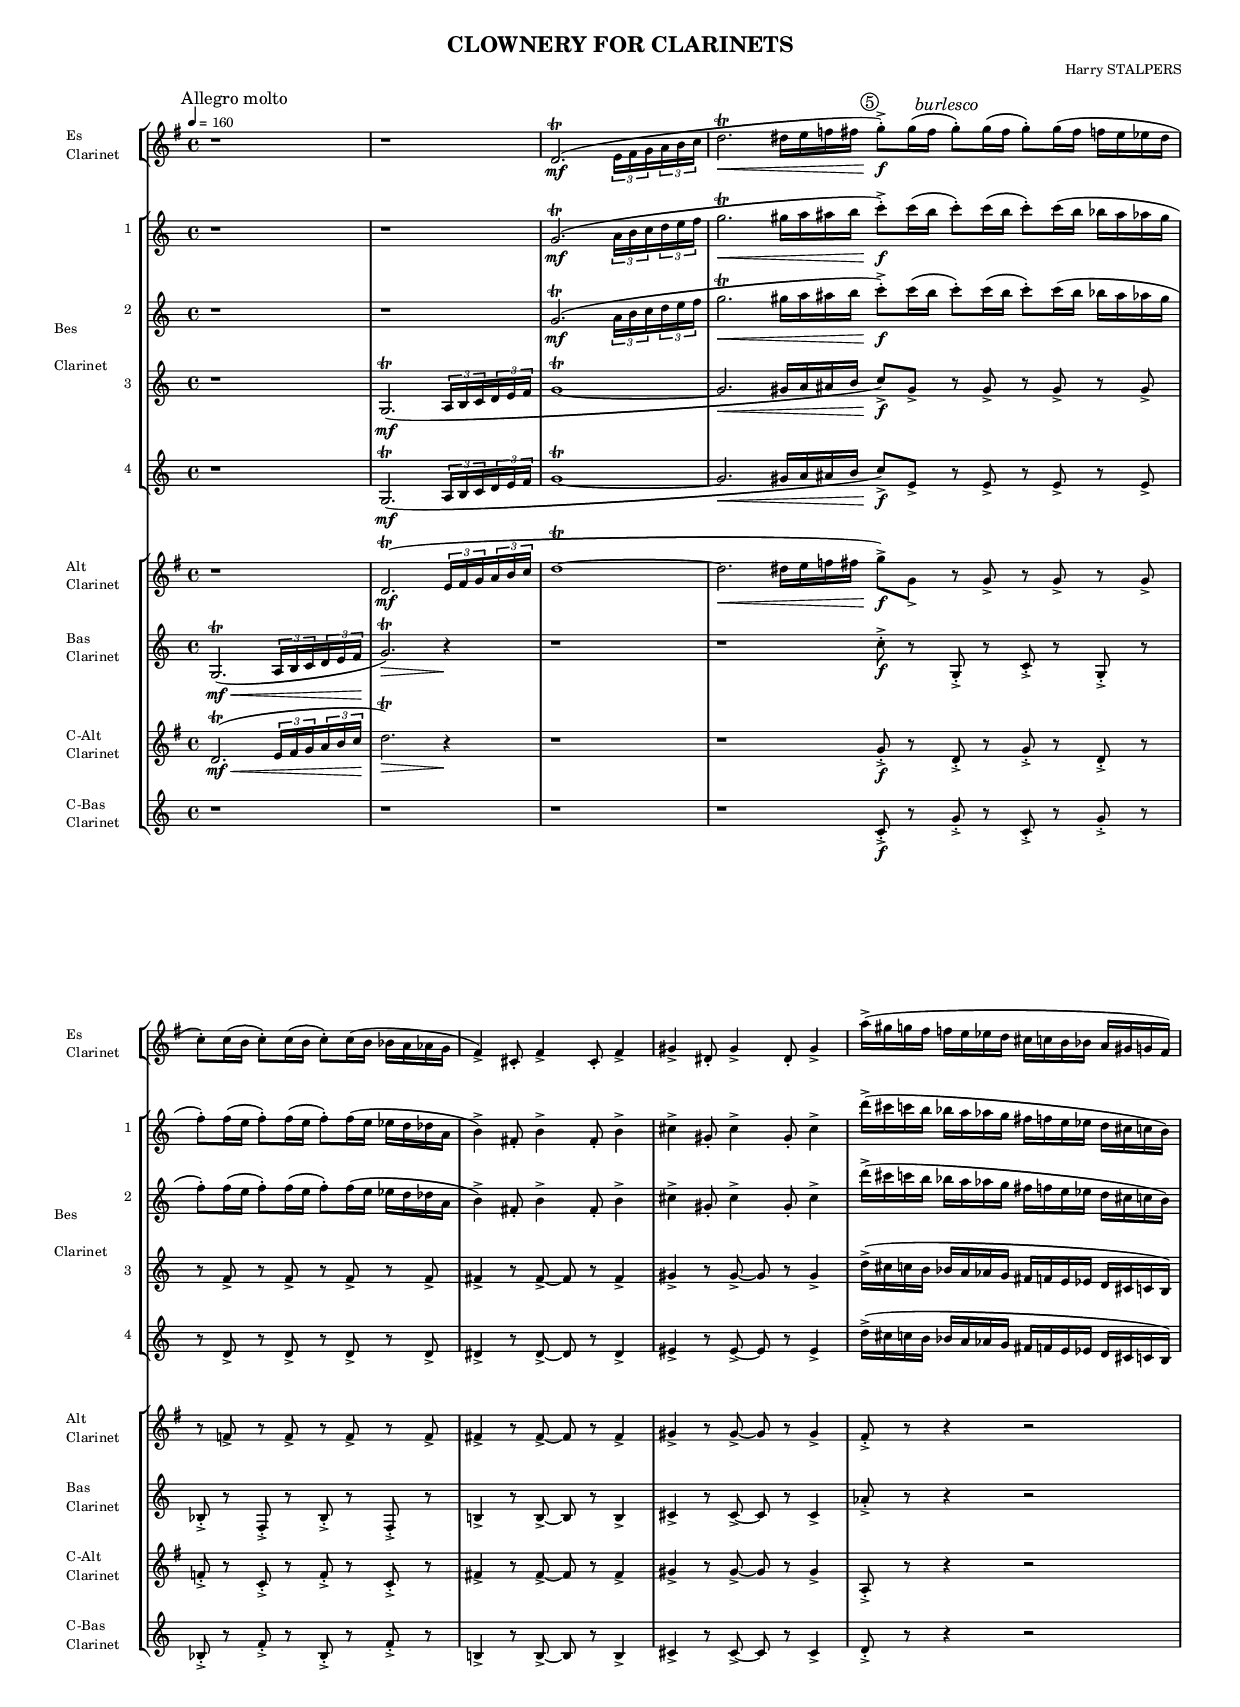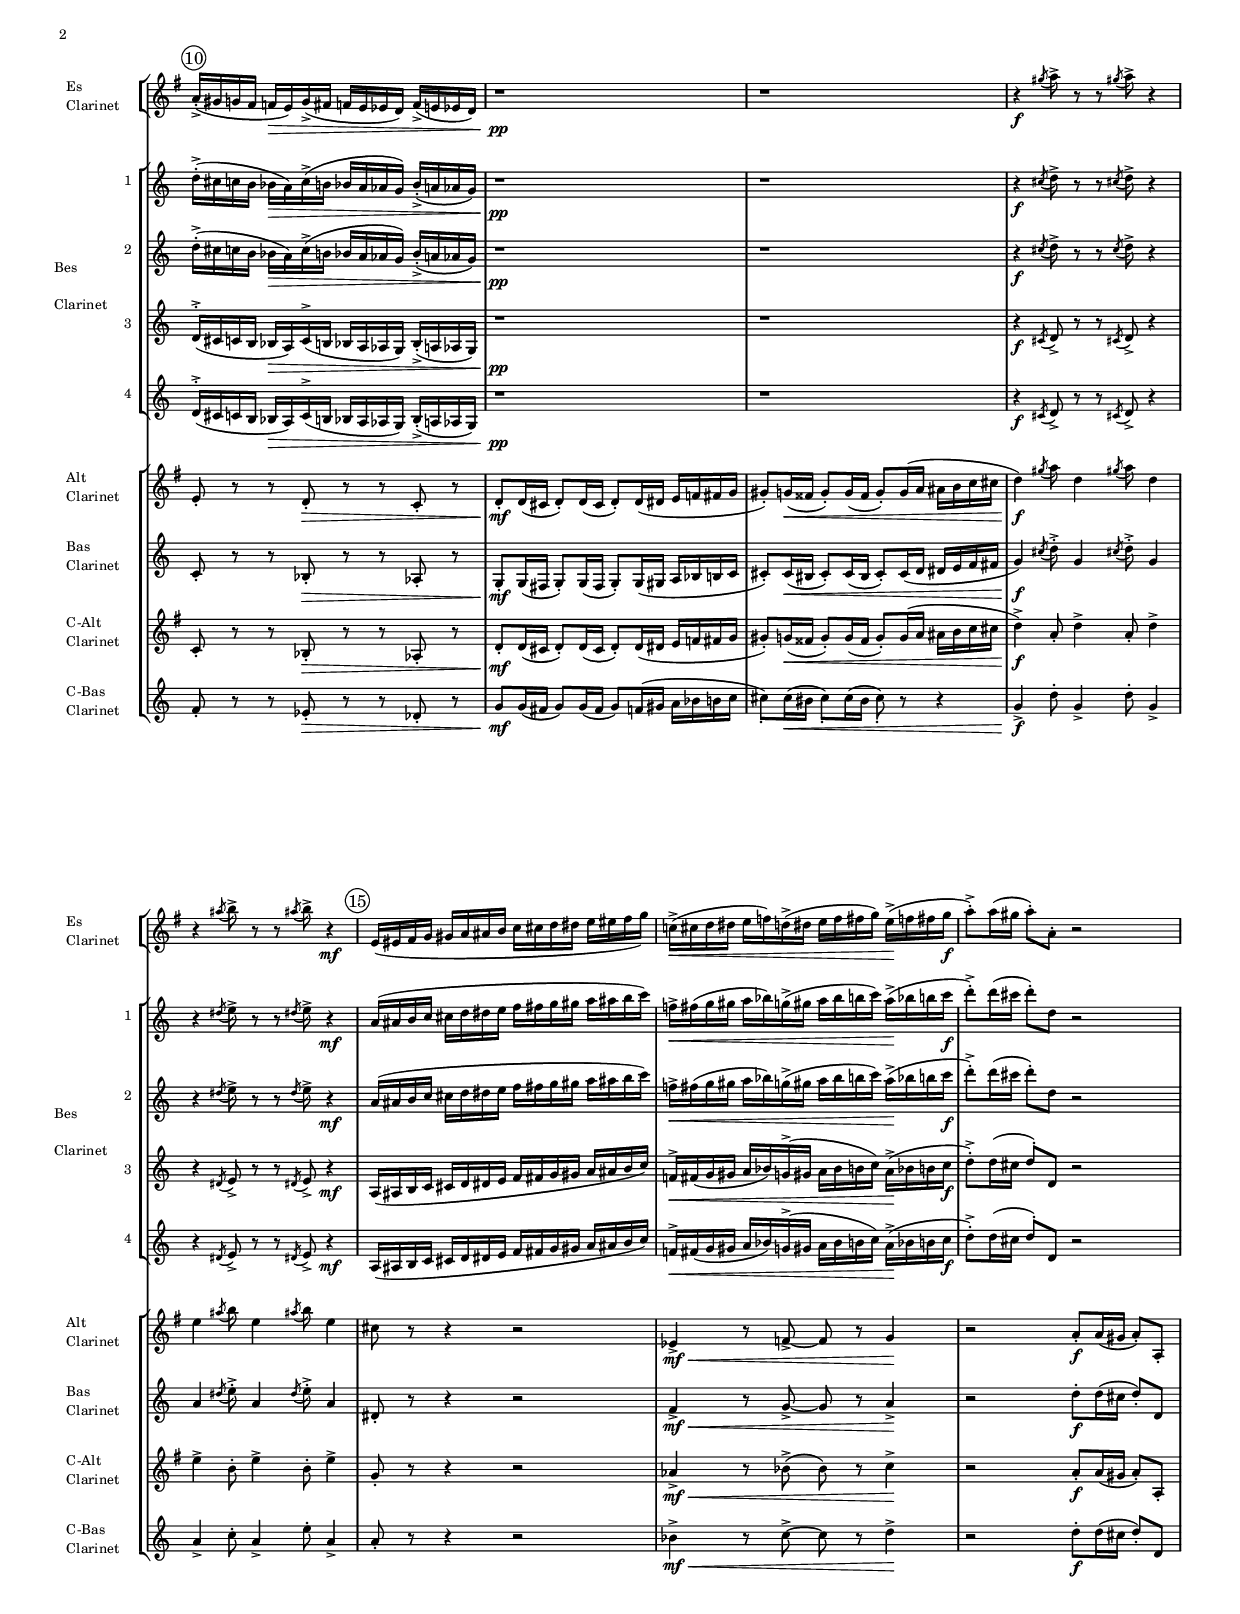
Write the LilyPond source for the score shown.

\version "2.12.3"
\include "italiano.ly"
\header {
  title = "CLOWNERY FOR CLARINETS"
  composer = "Harry STALPERS"

}
#(set-global-staff-size 12)
\paper {
  
  indent = 1.5\cm  % premiere ligne
  short-indent = 1.5\cm  % autres lignes
}

EsClarinet = \relative do' { \key sol \major 
  \mark \markup "Allegro molto" \tempo 4=160  r1  r1 re2._\mf^\trill ( \times 2/3 {\stemDown mi16 fad sol} \times 2/3 {la si do} re2.^\trill\< red16 mi fa fad \bar "|:" \mark \markup \circle 5 sol8^>^.\f)  sol16 (fad  \mark \markup \italic "burlesco" sol8^.) sol16 (fad sol8^.) sol16 (fad fa mi mib re \break
  do8^.) do16 (si do8^.) do16 (si do8^.) do16 (si sib la lab sol  \stemNeutral fad4_>) dod8_. fad4_> dod8_. fad4_> sold_> red8_. sold4_> red8_. sold4_> la'16^> (sold sol fad fa mi mib re dod do si sib la sold sol fad) \break 
  \mark \markup \circle 10 la16_._> (sold sol fad fa \> mi) sol_> ( fad fa mi mib re ) fa_> (mi mib re) r1 \pp r1 r4 \f \acciaccatura sold'8 la8^> r r \acciaccatura sold! la^> r4 \break
  r4 \acciaccatura lad8 si8^> r r \acciaccatura lad! si^> r4 \mf \mark \markup \circle 15 mi,,16 _( mid fad sol sold la lad si do dod re red mi mid fad sol) do,!^>\< ( dod re red mi fa ) re^> (red mi fa fad sol) mi^>\! ( fa fad sol\f la8^.^>)  la16 ( sold la8^.) la,^. r2 \break
}
BesClarinetA = \relative do'' { \key do \major   
  r1 r1 sol2._\mf^\trill ( \times 2/3 {la16 si do } \times 2/3 {re mi fa } sol2.^\trill\< sold16 la lad si  \bar "|:" do8^.^>\f) do16 (si do8^.)  do16 (si do8^.) do16 (si sib la lab sol \break
    fa8^.) fa16 (mi fa8^.) fa16 (mi fa8^.) fa16 (mi mib re reb la si4^>) fad8_. si4^>  fad8_. si4^> dod^> sold8_. dod4^> sold8_. dod4^> re'16^> ( dod do si sib la lab sol fad fa mi mib re dod do si)
  re16^.^> ( dod do si sib\> la) do^> (si sib la lab sol) sib_._> ( la lab sol)   r1 \pp r1 r4 \f \acciaccatura dod8 re8^> r r  \acciaccatura dod! re8^>  r4 \break
  r4 \acciaccatura red8 mi8^> r r  \acciaccatura red! mi8^> r4 \mf la,16 (lad si do dod re red mi fa fad sol sold la lad si do ) fa,!^>\< fad (sol sold la sib) sol^> ( sold la sib si do) la^>\! ( sib si do\f re8^.^>) re16 (dod re8^.) re, r2  \break
}
BesClarinetB =  \relative do'' { \key do \major   
  r1 r1 sol2._\mf^\trill ( \times 2/3 {la16 si do } \times 2/3 {re mi fa } sol2.^\trill\< sold16 la lad si  \bar "|:" do8^.^>\f) do16 (si do8^.)  do16 (si do8^.) do16 (si sib la lab sol \break
    fa8^.) fa16 (mi fa8^.) fa16 (mi fa8^.) fa16 (mi mib re reb la si4^>) fad8_. si4^>  fad8_. si4^> dod^> sold8_. dod4^> sold8_. dod4^> re'16^> ( dod do si sib la lab sol fad fa mi mib re dod do si)
  re16^.^> ( dod do si sib\> la) do^> (si sib la lab sol) sib_._> ( la lab sol)   r1 \pp r1 r4 \f \acciaccatura dod8 re8^> r r  \acciaccatura dod re8^>  r4 \break
  r4 \acciaccatura red8 mi8^> r r  \acciaccatura red mi8^> r4 \mf la,16 (lad si do dod re red mi fa fad sol sold la lad si do ) fa,!^>\< fad (sol sold la sib) sol^> ( sold la sib si do) la^>\! ( sib si do\f re8^.^>) re16 (dod re8^.) re, r2  \break
}
BesClarinetC = \relative do' { \key do \major   
  r1 sol2._\mf^\trill ( \times 2/3 {la16 si do } \times 2/3 {re mi fa } sol1^\trill ~sol2.\< sold16 la lad si  \bar "|:" do8_>\f) sol_> r sol_> r sol_> r sol_>
  r fa_> r fa_> r fa_> r fa_>  fad4_>  r8 fad_> ~fad r fad4_> sold_> r8 sold_> ~sold r sold4_> re'16^> ( dod do si sib la lab sol fad fa mi mib re dod do si)
  re16^.^> ( dod do si sib\> la) do^> (si sib la lab sol) sib_._> ( la lab sol)   r1 \pp r1 r4 \f \acciaccatura dod8 re8_> r r  \acciaccatura dod! re8_>  r4 \break
  r4 \acciaccatura red8 mi8_> r r  \acciaccatura red! mi8_> r4 \mf la,16 (lad si do dod re red mi fa fad sol sold la lad si do ) fa,!^>\< fad (sol sold la sib) sol^> ( sold la sib si do) la^>\! ( sib si do\f re8^.^>) re16 (dod re8^.) re, r2  \break
}
BesClarinetD =  \relative do' { \key do \major   
  r1 sol2._\mf^\trill ( \times 2/3 {la16 si do } \times 2/3 {re mi fa } sol1^\trill ~sol2.\< sold16 la lad si  \bar "|:" do8_>\f) mi,_> r mi_> r mi_> r mi_>
  r re_> r re_> r re_> r re_>  red4_>  r8 red_> ~red r red4_> mid_> r8 mid_> ~mid r mid4_> re'16^> ( dod do si sib la lab sol fad fa mi mib re dod do si)
   re16^.^> ( dod do si sib\> la) do^> (si sib la lab sol) sib_._> ( la lab sol)   r1 \pp r1 r4 \f \acciaccatura dod8 re8_> r r  \acciaccatura dod!8 re8_>  r4 \break
  r4 \acciaccatura red8 mi8_> r r  \acciaccatura red! mi8_> r4 \mf la,16 (lad si do dod re red mi fa fad sol sold la lad si do ) fa,!^>\< fad (sol sold la sib) sol^> ( sold la sib si do) la^>\! ( sib si do\f re8^.^>) re16 (dod re8^.) re, r2  \break
}
 
 
AltClarinet = \relative do' { \key sol \major 
  r1 re2._\mf^\trill ( \times 2/3 {mi16 fad sol} \times 2/3 {la si do} re1^\trill ~ re2.\< red16 mi fa fad  \bar "|:" sol8^>\f) sol,_> r sol_> r sol_> r sol_>
  r fa_> r fa_> r fa_> r fa_>  fad!4_>  r8 fad_> ~fad r fad4_> sold_> r8 sold_> ~sold r sold4_> fad8_._> r r4 r2
  mi8_. r r re_.\> r r do_. r re_.\mf re16 (dod re8_.) re16 (dod re8_.) re16 (red mi fa fad sol sold8_.) sol16 \< (fadd sol8_.)  sol16 (fadd sol8_.) sol16 ^( la lad si do dod re4\f)   \acciaccatura sold8 la8 re,4 \acciaccatura sold!8 la8 re,4 \break
  mi4 \acciaccatura lad8 si8 mi,4 \acciaccatura lad!8 si8 mi,4 dod8 r r4 r2 mib,4_>\mf\< r8 fa_> ~ fa r sol4\! r2 la8_.\f la16 (sold la8_.) la,_. \break
}
BasClarinet = \relative do' { \key do \major   
  sol2._\mf^\trill\< ( \times 2/3 {la16 si do } \times 2/3 {re mi fa\! } sol2.^\trill\>) r4\! r1 r1  \bar "|:" do8^.^>\f r sol,_._> r do _._> r sol_._> r
  sib_._> r fa_._> r sib_._> r fa_._> r si!4_> r8 si_> ~ si r si4_> dod_> r8 dod_> ~ dod r dod4_> lab'8_._> r r4 r2
  do,8_.  r r sib_.\> r r lab_. r sol_.\mf sol16 (fad sol8_.) sol16 (fad sol8_.) sol16 (sold la sib si do dod8_.) dod16\< (sid dod8_.)  dod16 (sid dod8_.) dod16 (re red mi fa fad sol4\f)  \acciaccatura  dod8 re8^.^> sol,4 \acciaccatura  dod!8 re8^.^> sol,4 \break
  la4  \acciaccatura red8 mi^.^> la,4 \acciaccatura red8 mi^.^> la,4 red,8_. r r4 r2 fa4_>\mf\< r8 sol_> ~ sol r la4_>\! r2 re8^.\f re16 (dod re8_.) re, \break
}
CAltClarinet = \relative do' { \key sol \major 
  re2._\mf^\trill\< ( \times 2/3 {mi16 fad sol} \times 2/3 {la si do\!} re2.^\trill\>) r4\! r1 r1 sol,8_._>\f r re_._> r sol_._> r re_._> r
  fa_._> r do_._> r fa_._> r do_._> r fad!4_> r8 fad_> ~fad r fad4_> sold_> r8 sold_> ~sold r sold4_> la,8_._> r r4 r2  
  do8_.  r r sib_.\> r r lab_. r re_.\mf re16 (dod re8_.) re16 (dod re8_.) re16 (red mi fa fad sol sold8_.) sol16 \< (fadd sol8_.)  sol16 (fadd sol8_.) sol16 ^( la lad si do dod re4^>\f)   la8_. re4^>    la8_. re4^>\break
  mi4^> si8^. mi4^> si8^. mi4^> sol,8_. r r4 r2 lab4_>\mf\< r8 sib^> (sib) r do4^>\! r2 la8_.\f la16 (sold la8_.) la,_. \break
 }
CBasClarinet =  \relative do' { \key do \major   
  r1 r r r  \bar "|:" do8_._>\f r sol'_._> r do,_._> r sol'_._> r
  sib,_._> r fa'_._> r sib,_._> r fa'_._> r si,!4_> r8 si_> ~ si r si4_> dod_> r8 dod_> ~ dod r dod4_> re8_._> r r4 r2
   fa8_.  r r mib_.\> r r reb_. r sol\mf sol16 (fad sol8) sol16 (fad sol8) fa16 (sold la sib si do dod8_.) dod16\< (sid dod8_.)  dod16 (sid dod8_.) r r4 sol4_>\f  re'8^. sol,4_>  re'8^. sol,4_> \break
  la4_>  do8^. la4_> mi'8^. la,4_> la8_. r r4 r2 sib4^>\mf\< r8 do^> ~ do r re4^>\! r2 re8^.\f re16 (dod re8_.) re, \break

 
}


\score {
  <<
  
    \new StaffGroup {
        \override StaffGroup.SystemStartBracket #'collapse-height = #1
      \override Score.SystemStartBar #'collapse-height = #1
      \new Staff {
        \set Staff.midiInstrument = "clarinet"
        \set Staff.instrumentName = \markup { \column { \line {Es}
                                                        \line {Clarinet} 
                                                      }
                                                    }
        \set Staff.shortInstrumentName = \markup { \column { \line {Es}
                                                        \line {Clarinet} 
                                                      }
                                                    }         
       %\transpose do fa
        \EsClarinet
      }
    }


    
    
    
     \new StaffGroup = "BesClarinet" <<
      \new Staff = "BesClarine1" {
      \set Staff.midiInstrument = "clarinet"  
      \set Staff.instrumentName = \markup { \column { \line {" "}
                                                        \line {"                  1"} 
                                                        \line {" "}
                                                      }
                                                    }
        \set Staff.shortInstrumentName = \markup { \column { \line {" "}
                                                        \line {"                  1"} 
                                                        \line {" "}
                                                      }
                                                    }
        \BesClarinetA
      }
      
      \new Staff = "BesClarine2" {
        \set Staff.midiInstrument = "clarinet"
       \set Staff.instrumentName = \markup { \column { \line {" "}
                                                        \line {"                  2"} 
                                                        \line {"Bes"}
                                                      }
                                                    }       
      \set Staff.shortInstrumentName = \markup { \column { \line {" "}
                                                        \line {"                  2"} 
                                                        \line {"Bes"}
                                                      }
                                                    }
        \BesClarinetB
      }      
      
      \new Staff = "BesClarine3" {
        \set Staff.midiInstrument = "clarinet"
      \set Staff.instrumentName = \markup { \column { \line {"Clarinet"}
                                                        \line {"                  3"} 
                                                        \line {" "}
                                                      }
                                                    }        
      \set Staff.shortInstrumentName = \markup { \column { \line {"Clarinet"}
                                                        \line {"                  3"} 
                                                        \line {" "}
                                                      }
                                                    }
        \BesClarinetC
      }      
      \new Staff = "BesClarine4" {
        \set Staff.midiInstrument = "clarinet"
      \set Staff.instrumentName = \markup { \column { \line {" "}
                                                        \line {"                  4"} 
                                                        \line {" "}
                                                      }
                                                    }
      \set Staff.shortInstrumentName = \markup { \column { \line {" "}
                                                        \line {"                  4"} 
                                                        \line {" "}
                                                      }
                                                    }
                
        \BesClarinetD
      }      
    >>

       \new StaffGroup = "ClarinetAltBas" <<
      \new Staff = "AltClarionet" {
        \set Staff.midiInstrument = "clarinet"
      \set Staff.instrumentName = \markup { \column { \line {"Alt"}
                                                      \line {"Clarinet"}
                                                      }
                                                    }        
      \set Staff.shortInstrumentName = \markup { \column { \line {"Alt"}
                                                      \line {"Clarinet"}
                                                      }
                                                    }
        %\transpose do fa
        \AltClarinet
      }
      
      \new Staff = "BasClarine" {
        \set Staff.midiInstrument = "clarinet"
      \set Staff.instrumentName = \markup { \column { \line {"Bas"}
                                                      \line {"Clarinet"}
                                                      }
                                                    }        
      \set Staff.shortInstrumentName = \markup { \column { \line {"Bas"}
                                                      \line {"Clarinet"}
                                                      }
                                                    }
        \BasClarinet
      }      
      \new Staff = "CAltClarionet" {
        \set Staff.midiInstrument = "clarinet"
       \set Staff.instrumentName = \markup { \column { \line {"C-Alt"}
                                                      \line {"Clarinet"}
                                                      }
                                                    }       
      \set Staff.shortInstrumentName = \markup { \column { \line {"C-Alt"}
                                                      \line {"Clarinet"}
                                                      }
                                                    }
        %\transpose do fa 
        \CAltClarinet
      }
      
      \new Staff = "CBasClarine" {
        \set Staff.midiInstrument = "clarinet"
      \set Staff.instrumentName = \markup { \column { \line {"C-Bas"}
                                                      \line {"Clarinet"}
                                                      }
                                                    }        
      \set Staff.shortInstrumentName = \markup { \column { \line {"C-Bas"}
                                                      \line {"Clarinet"}
                                                      }
                                                    }
        \CBasClarinet
      }       
    >>
    
    
  >>
  \layout {
    \context {
      \Score
      \remove "Bar_number_engraver"
      }
    }
    \midi {
    \context {
      \Score
      }
    }
}
